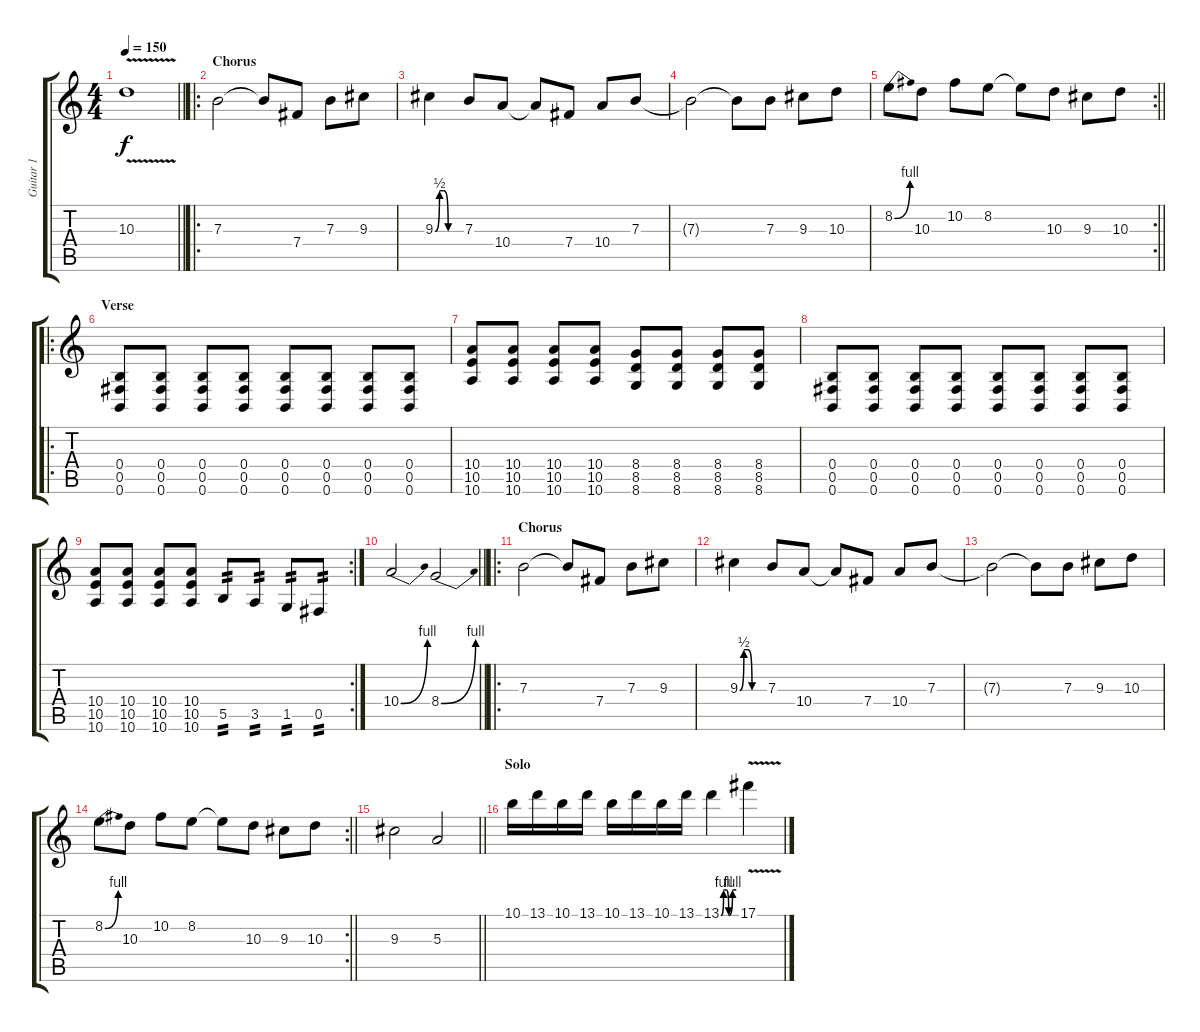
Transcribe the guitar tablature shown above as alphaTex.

\track ("Guitar 1" "Guitar 1") {instrument distortionguitar}
\staff {score tabs}
\tuning (Db4 Ab3 E3 B2 Gb2 B1) {hide}
\ts (4 4)
\tempo 150
\clef g2
\barLineRight lightlight
\ks c
10.3{v}.1{dy f} |
\ro
\section ("" "Chorus")
7.3.2 7.3{t}.8 7.4.8 7.3.8 9.3.8 |
9.3{be (custom 0 0 10 2 20 2 30 0 60 0)}.4 7.3.8 10.4.8 10.4{t}.8 7.4.8 10.4.8 7.3.8 |
7.3{t}.2 7.3{t}.8 7.3.8 9.3.8 10.3.8 |
\rc 2
\barLineRight lightlight
8.2{be (bend 0 0 60 4)}.8 10.3.8 10.2.8 8.2.8 8.2{t}.8 10.3.8 9.3.8 10.3.8 |
\ro
\section ("" "Verse")
(0.4 0.5 0.6).8 (0.4 0.5 0.6).8 (0.4 0.5 0.6).8 (0.4 0.5 0.6).8 (0.4 0.5 0.6).8 (0.4 0.5 0.6).8 (0.4 0.5 0.6).8 (0.4 0.5 0.6).8 |
(10.4 10.5 10.6).8 (10.4 10.5 10.6).8 (10.4 10.5 10.6).8 (10.4 10.5 10.6).8 (8.4 8.5 8.6).8 (8.4 8.5 8.6).8 (8.4 8.5 8.6).8 (8.4 8.5 8.6).8 |
(0.4 0.5 0.6).8 (0.4 0.5 0.6).8 (0.4 0.5 0.6).8 (0.4 0.5 0.6).8 (0.4 0.5 0.6).8 (0.4 0.5 0.6).8 (0.4 0.5 0.6).8 (0.4 0.5 0.6).8 |
\rc 2
(10.4 10.5 10.6).8 (10.4 10.5 10.6).8 (10.4 10.5 10.6).8 (10.4 10.5 10.6).8 5.5.8{tp 2} 3.5.8{tp 2} 1.5.8{tp 2} 0.5.8{tp 2} |
\barLineRight lightlight
10.4{be (bend 0 0 60 4)}.2 8.4{be (bend 0 0 60 4)}.2 |
\ro
\section ("" "Chorus")
7.3.2 7.3{t}.8 7.4.8 7.3.8 9.3.8 |
9.3{be (custom 0 0 10 2 20 2 30 0 60 0)}.4 7.3.8 10.4.8 10.4{t}.8 7.4.8 10.4.8 7.3.8 |
7.3{t}.2 7.3{t}.8 7.3.8 9.3.8 10.3.8 |
\rc 2
\barLineRight lightlight
8.2{be (bend 0 0 60 4)}.8 10.3.8 10.2.8 8.2.8 8.2{t}.8 10.3.8 9.3.8 10.3.8 |
\barLineRight lightlight
9.3.2 5.3.2 |
\section ("" "Solo")
10.1.16 13.1.16 10.1.16 13.1.16 10.1.16 13.1.16 10.1.16 13.1.16 13.1{be (custom 0 0 10 4 20 4 30 0 45 4 60 4)}.4 17.1{v}.4
